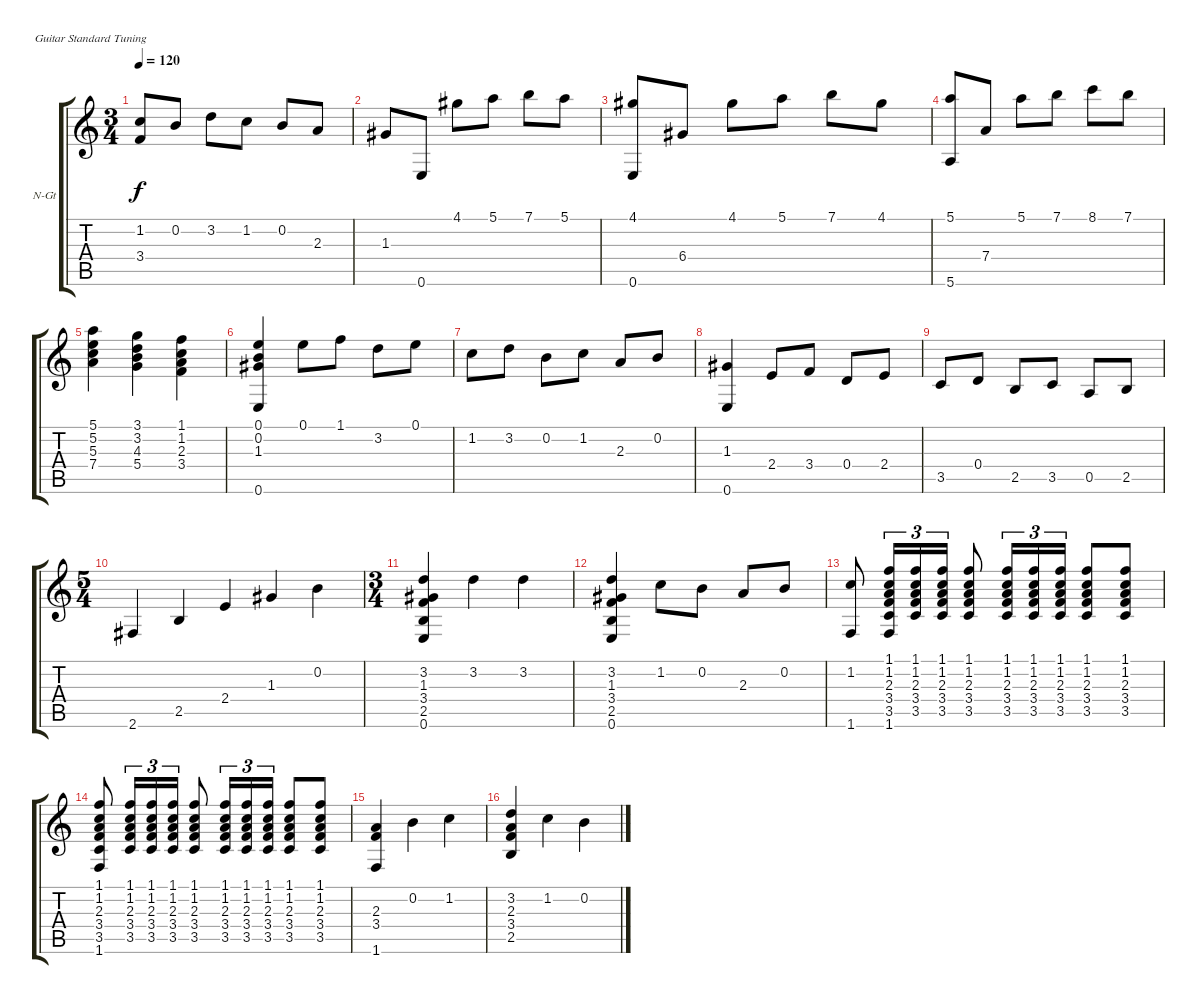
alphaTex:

\bracketExtendMode groupsimilarinstruments
\firstSystemTrackNameOrientation horizontal
\otherSystemsTrackNameOrientation horizontal
\track ("guitarra 1" "N-Gt") {instrument acousticguitarnylon}
\staff {score tabs}
\tuning (E4 B3 G3 D3 A2 E2)
\ts (3 4)
\tempo 120
\clef g2
\ks c
(1.2 3.4).8{dy f} 0.2.8 3.2.8 1.2.8 0.2.8 2.3.8 |
1.3.8 0.6.8 4.1.8 5.1.8 7.1.8 5.1.8 |
(4.1 0.6).8 6.4.8 4.1.8 5.1.8 7.1.8 4.1.8 |
(5.1 5.6).8 7.4.8 5.1.8 7.1.8 8.1.8 7.1.8 |
(5.1 5.2 5.3 7.4).4 (3.1 3.2 4.3 5.4).4 (1.1 1.2 2.3 3.4).4 |
(0.1 0.2 1.3 0.6).4 0.1.8 1.1.8 3.2.8 0.1.8 |
1.2.8 3.2.8 0.2.8 1.2.8 2.3.8 0.2.8 |
(1.3 0.6).4 2.4.8 3.4.8 0.4.8 2.4.8 |
3.5.8 0.4.8 2.5.8 3.5.8 0.5.8 2.5.8 |
\ts (5 4)
2.6.4 2.5.4 2.4.4 1.3.4 0.2.4 |
\ts (3 4)
(3.2 1.3 3.4 2.5 0.6).4 3.2.4 3.2.4 |
(3.2 1.3 3.4 2.5 0.6).4 1.2.8 0.2.8 2.3.8 0.2.8 |
(1.2 1.6).8 (1.1 1.2 2.3 3.4 3.5 1.6).16{tu (3 2)} (1.1 1.2 2.3 3.4 3.5).16{tu (3 2)} (1.1 1.2 2.3 3.4 3.5).16{tu (3 2)} (1.1 1.2 2.3 3.4 3.5).8 (1.1 1.2 2.3 3.4 3.5).16{tu (3 2)} (1.1 1.2 2.3 3.4 3.5).16{tu (3 2)} (1.1 1.2 2.3 3.4 3.5).16{tu (3 2)} (1.1 1.2 2.3 3.4 3.5).8 (1.1 1.2 2.3 3.4 3.5).8 |
(1.1 1.2 2.3 3.4 3.5 1.6).8 (1.1 1.2 2.3 3.4 3.5).16{tu (3 2)} (1.1 1.2 2.3 3.4 3.5).16{tu (3 2)} (1.1 1.2 2.3 3.4 3.5).16{tu (3 2)} (1.1 1.2 2.3 3.4 3.5).8 (1.1 1.2 2.3 3.4 3.5).16{tu (3 2)} (1.1 1.2 2.3 3.4 3.5).16{tu (3 2)} (1.1 1.2 2.3 3.4 3.5).16{tu (3 2)} (1.1 1.2 2.3 3.4 3.5).8 (1.1 1.2 2.3 3.4 3.5).8 |
(2.3 3.4 1.6).4 0.2.4 1.2.4 |
(3.2 2.3 3.4 2.5).4 1.2.4 0.2.4
